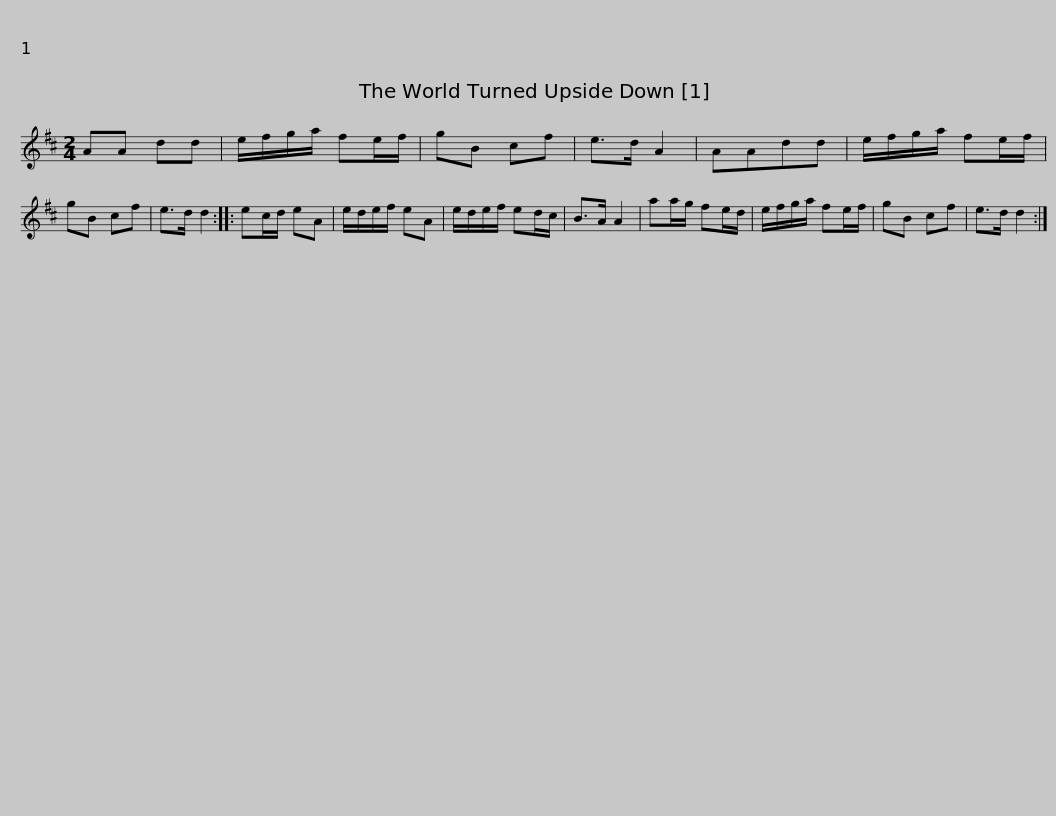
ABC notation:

X:1
L:1/8
M:2/4
I:linebreak $
K:D
V:1 treble
V:1
 AA dd | e/f/g/a/ fe/f/ | gB cf | e>d A2 | AAdd | %5
 e/f/g/a/ fe/f/ | gB cf | e>d d2 :: ec/d/ eA |$ e/d/e/f/ eA | %10
 e/d/e/f/ ed/c/ | B>A A2 | aa/g/ fe/d/ | e/f/g/a/ fe/f/ | gB cf | %15
 e>d d2 :| %16
